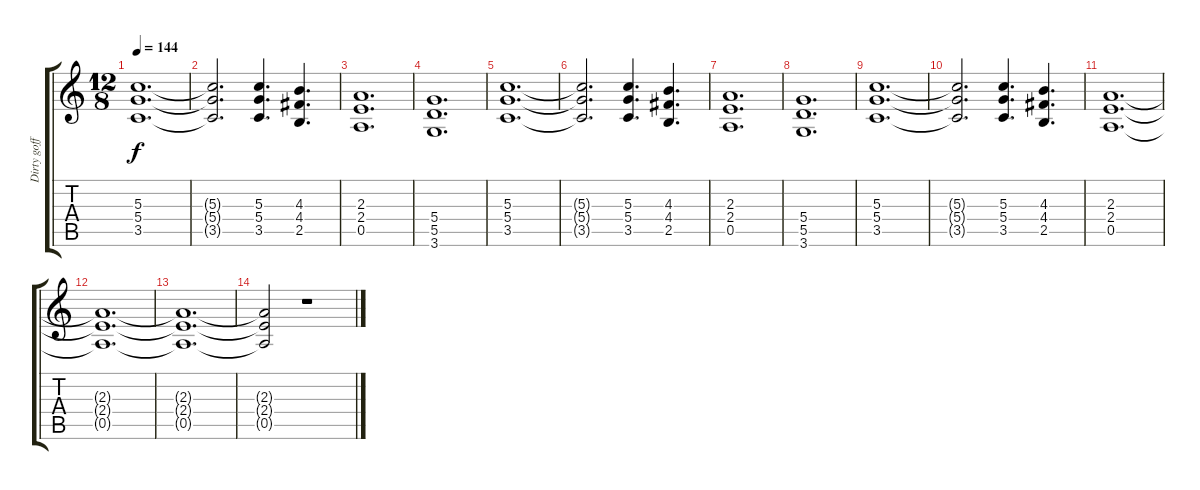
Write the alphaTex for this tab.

\track ("Dirty goff geetar" "Dirty goff") {instrument overdrivenguitar}
\staff {score tabs}
\tuning (E4 B3 G3 D3 A2 E2) {hide}
\ts (12 8)
\tempo 144
\clef g2
\ks c
(5.3 5.4 3.5).1{d dy f} |
(5.3{t} 5.4{t} 3.5{t}).2{d} (5.3 5.4 3.5).4{d} (4.3 4.4 2.5).4{d} |
(2.3 2.4 0.5).1{d} |
(5.4 5.5 3.6).1{d} |
(5.3 5.4 3.5).1{d} |
(5.3{t} 5.4{t} 3.5{t}).2{d} (5.3 5.4 3.5).4{d} (4.3 4.4 2.5).4{d} |
(2.3 2.4 0.5).1{d} |
(5.4 5.5 3.6).1{d} |
(5.3 5.4 3.5).1{d} |
(5.3{t} 5.4{t} 3.5{t}).2{d} (5.3 5.4 3.5).4{d} (4.3 4.4 2.5).4{d} |
(2.3 2.4 0.5).1{d} |
(2.3{t} 2.4{t} 0.5{t}).1{d} |
(2.3{t} 2.4{t} 0.5{t}).1{d} |
(2.3{t} 2.4{t} 0.5{t}).2 r.1
